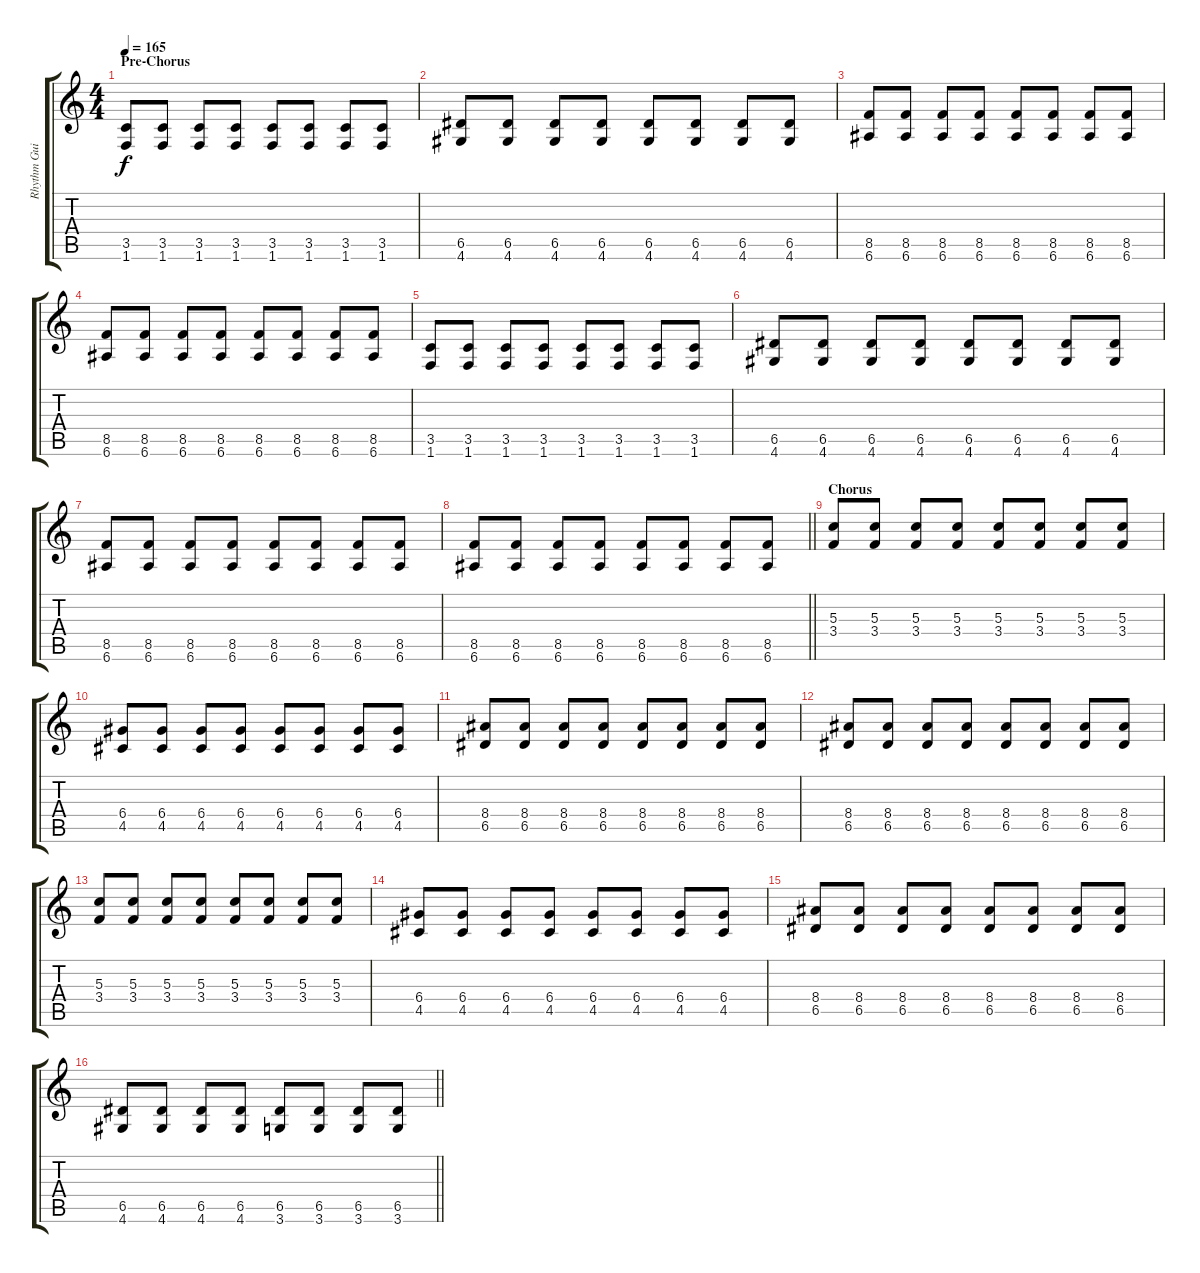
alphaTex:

\track ("Rhythm Guitar" "Rhythm Gui") {instrument distortionguitar}
\staff {score tabs}
\tuning (E4 B3 G3 D3 A2 E2) {hide}
\ts (4 4)
\section ("" "Pre-Chorus")
\tempo 165
\clef g2
\ks c
(3.5 1.6).8{dy f} (3.5 1.6).8 (3.5 1.6).8 (3.5 1.6).8 (3.5 1.6).8 (3.5 1.6).8 (3.5 1.6).8 (3.5 1.6).8 |
(6.5 4.6).8 (6.5 4.6).8 (6.5 4.6).8 (6.5 4.6).8 (6.5 4.6).8 (6.5 4.6).8 (6.5 4.6).8 (6.5 4.6).8 |
(8.5 6.6).8 (8.5 6.6).8 (8.5 6.6).8 (8.5 6.6).8 (8.5 6.6).8 (8.5 6.6).8 (8.5 6.6).8 (8.5 6.6).8 |
(8.5 6.6).8 (8.5 6.6).8 (8.5 6.6).8 (8.5 6.6).8 (8.5 6.6).8 (8.5 6.6).8 (8.5 6.6).8 (8.5 6.6).8 |
(3.5 1.6).8 (3.5 1.6).8 (3.5 1.6).8 (3.5 1.6).8 (3.5 1.6).8 (3.5 1.6).8 (3.5 1.6).8 (3.5 1.6).8 |
(6.5 4.6).8 (6.5 4.6).8 (6.5 4.6).8 (6.5 4.6).8 (6.5 4.6).8 (6.5 4.6).8 (6.5 4.6).8 (6.5 4.6).8 |
(8.5 6.6).8 (8.5 6.6).8 (8.5 6.6).8 (8.5 6.6).8 (8.5 6.6).8 (8.5 6.6).8 (8.5 6.6).8 (8.5 6.6).8 |
\barLineRight lightlight
(8.5 6.6).8 (8.5 6.6).8 (8.5 6.6).8 (8.5 6.6).8 (8.5 6.6).8 (8.5 6.6).8 (8.5 6.6).8 (8.5 6.6).8 |
\section ("" "Chorus")
(5.3 3.4).8{volume 16} (5.3 3.4).8 (5.3 3.4).8 (5.3 3.4).8 (5.3 3.4).8 (5.3 3.4).8 (5.3 3.4).8 (5.3 3.4).8 |
(6.4 4.5).8 (6.4 4.5).8 (6.4 4.5).8 (6.4 4.5).8 (6.4 4.5).8 (6.4 4.5).8 (6.4 4.5).8 (6.4 4.5).8 |
(8.4 6.5).8 (8.4 6.5).8 (8.4 6.5).8 (8.4 6.5).8 (8.4 6.5).8 (8.4 6.5).8 (8.4 6.5).8 (8.4 6.5).8 |
(8.4 6.5).8 (8.4 6.5).8 (8.4 6.5).8 (8.4 6.5).8 (8.4 6.5).8 (8.4 6.5).8 (8.4 6.5).8 (8.4 6.5).8 |
(5.3 3.4).8 (5.3 3.4).8 (5.3 3.4).8 (5.3 3.4).8 (5.3 3.4).8 (5.3 3.4).8 (5.3 3.4).8 (5.3 3.4).8 |
(6.4 4.5).8 (6.4 4.5).8 (6.4 4.5).8 (6.4 4.5).8 (6.4 4.5).8 (6.4 4.5).8 (6.4 4.5).8 (6.4 4.5).8 |
(8.4 6.5).8 (8.4 6.5).8 (8.4 6.5).8 (8.4 6.5).8 (8.4 6.5).8 (8.4 6.5).8 (8.4 6.5).8 (8.4 6.5).8 |
\barLineRight lightlight
(6.5 4.6).8 (6.5 4.6).8 (6.5 4.6).8 (6.5 4.6).8 (6.5 3.6).8 (6.5 3.6).8 (6.5 3.6).8 (6.5 3.6).8
